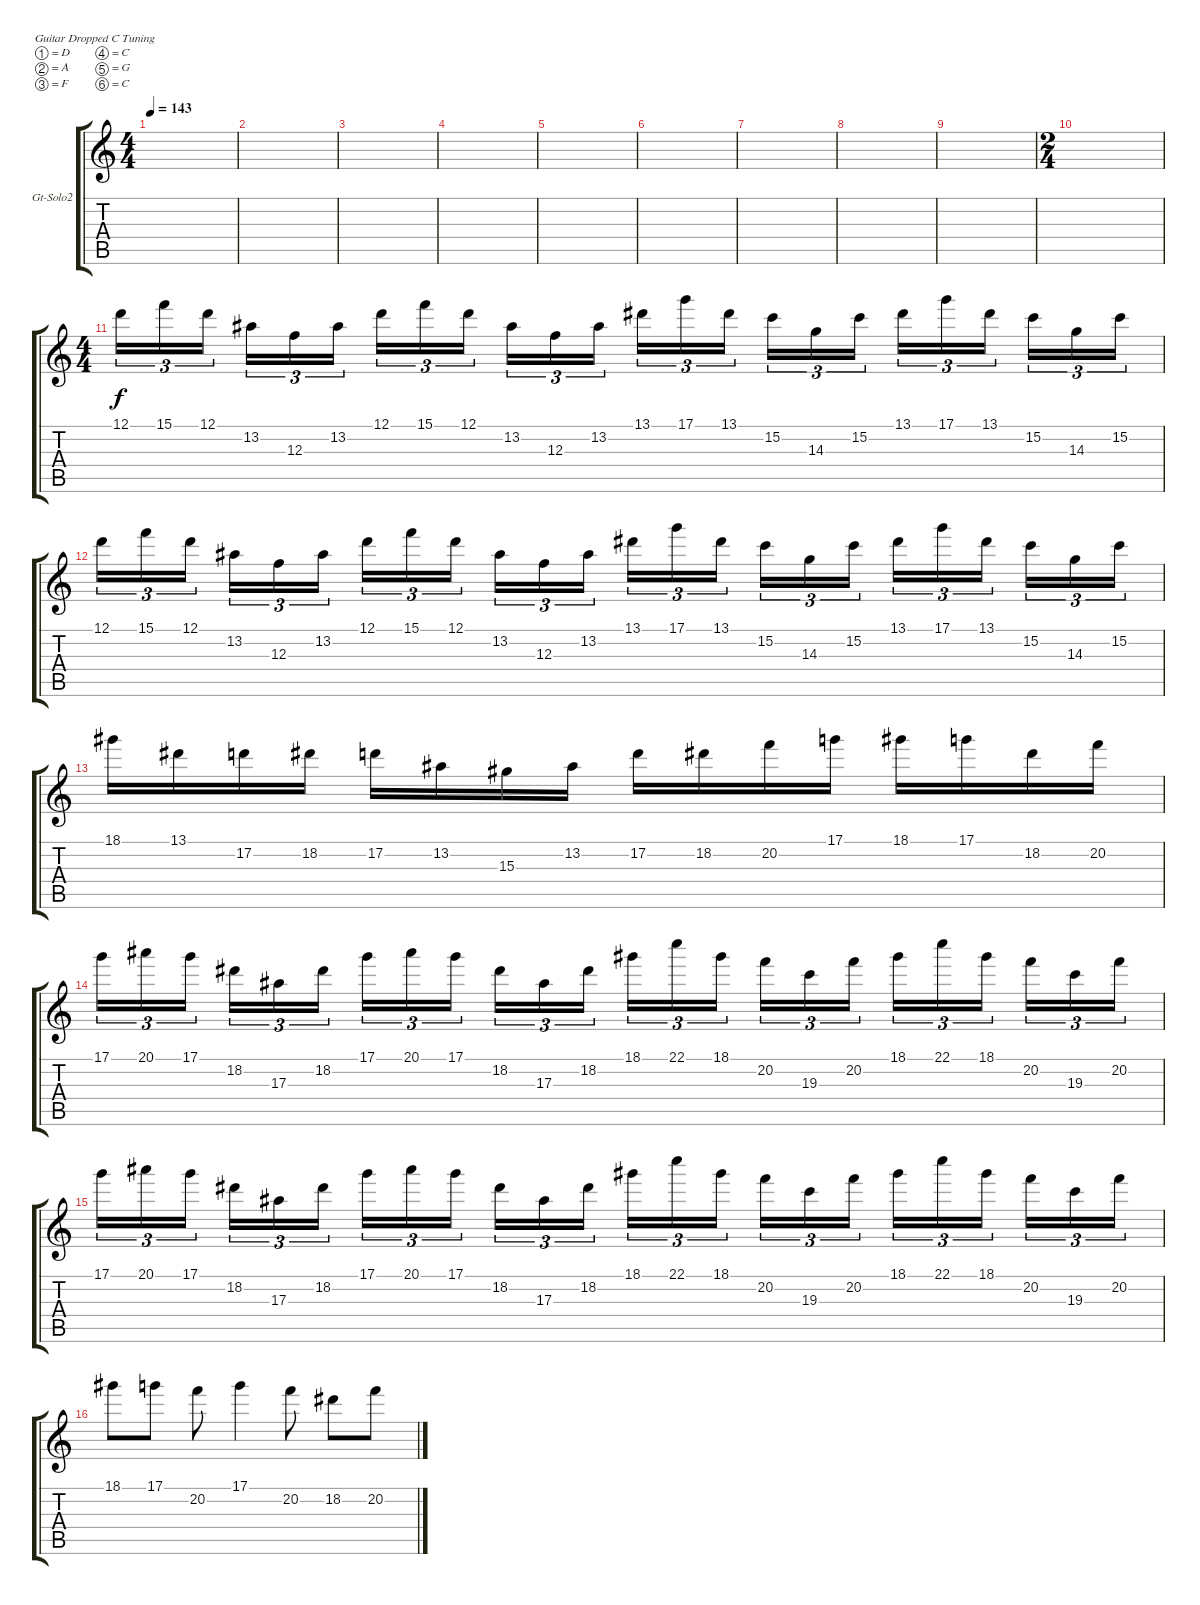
\defaultSystemsLayout 4
\bracketExtendMode groupsimilarinstruments
\firstSystemTrackNameOrientation horizontal
\otherSystemsTrackNameOrientation horizontal
\track ("Guitar Solo 2" "Gt-Solo2") {instrument distortionguitar}
\staff {score tabs}
\tuning (D4 A3 F3 C3 G2 C2)
\ts (4 4)
\tempo 143
\clef g2
\ks c
|
|
|
|
|
|
|
|
|
\ts (2 4)
|
\ts (4 4)
12.1.16{tu (3 2)} 15.1.16{tu (3 2)} 12.1.16{tu (3 2)} 13.2.16{tu (3 2)} 12.3.16{tu (3 2)} 13.2.16{tu (3 2)} 12.1.16{tu (3 2)} 15.1.16{tu (3 2)} 12.1.16{tu (3 2)} 13.2.16{tu (3 2)} 12.3.16{tu (3 2)} 13.2.16{tu (3 2)} 13.1.16{tu (3 2)} 17.1.16{tu (3 2)} 13.1.16{tu (3 2)} 15.2.16{tu (3 2)} 14.3.16{tu (3 2)} 15.2.16{tu (3 2)} 13.1.16{tu (3 2)} 17.1.16{tu (3 2)} 13.1.16{tu (3 2)} 15.2.16{tu (3 2)} 14.3.16{tu (3 2)} 15.2.16{tu (3 2)} |
12.1.16{tu (3 2)} 15.1.16{tu (3 2)} 12.1.16{tu (3 2)} 13.2.16{tu (3 2)} 12.3.16{tu (3 2)} 13.2.16{tu (3 2)} 12.1.16{tu (3 2)} 15.1.16{tu (3 2)} 12.1.16{tu (3 2)} 13.2.16{tu (3 2)} 12.3.16{tu (3 2)} 13.2.16{tu (3 2)} 13.1.16{tu (3 2)} 17.1.16{tu (3 2)} 13.1.16{tu (3 2)} 15.2.16{tu (3 2)} 14.3.16{tu (3 2)} 15.2.16{tu (3 2)} 13.1.16{tu (3 2)} 17.1.16{tu (3 2)} 13.1.16{tu (3 2)} 15.2.16{tu (3 2)} 14.3.16{tu (3 2)} 15.2.16{tu (3 2)} |
18.1.16 13.1.16 17.2.16 18.2.16 17.2.16 13.2.16 15.3.16 13.2.16 17.2.16 18.2.16 20.2.16 17.1.16 18.1.16 17.1.16 18.2.16 20.2.16 |
17.1.16{tu (3 2)} 20.1.16{tu (3 2)} 17.1.16{tu (3 2)} 18.2.16{tu (3 2)} 17.3.16{tu (3 2)} 18.2.16{tu (3 2)} 17.1.16{tu (3 2)} 20.1.16{tu (3 2)} 17.1.16{tu (3 2)} 18.2.16{tu (3 2)} 17.3.16{tu (3 2)} 18.2.16{tu (3 2)} 18.1.16{tu (3 2)} 22.1.16{tu (3 2)} 18.1.16{tu (3 2)} 20.2.16{tu (3 2)} 19.3.16{tu (3 2)} 20.2.16{tu (3 2)} 18.1.16{tu (3 2)} 22.1.16{tu (3 2)} 18.1.16{tu (3 2)} 20.2.16{tu (3 2)} 19.3.16{tu (3 2)} 20.2.16{tu (3 2)} |
17.1.16{tu (3 2)} 20.1.16{tu (3 2)} 17.1.16{tu (3 2)} 18.2.16{tu (3 2)} 17.3.16{tu (3 2)} 18.2.16{tu (3 2)} 17.1.16{tu (3 2)} 20.1.16{tu (3 2)} 17.1.16{tu (3 2)} 18.2.16{tu (3 2)} 17.3.16{tu (3 2)} 18.2.16{tu (3 2)} 18.1.16{tu (3 2)} 22.1.16{tu (3 2)} 18.1.16{tu (3 2)} 20.2.16{tu (3 2)} 19.3.16{tu (3 2)} 20.2.16{tu (3 2)} 18.1.16{tu (3 2)} 22.1.16{tu (3 2)} 18.1.16{tu (3 2)} 20.2.16{tu (3 2)} 19.3.16{tu (3 2)} 20.2.16{tu (3 2)} |
18.1.8 17.1.8 20.2.8 17.1.4 20.2.8 18.2.8 20.2.8
